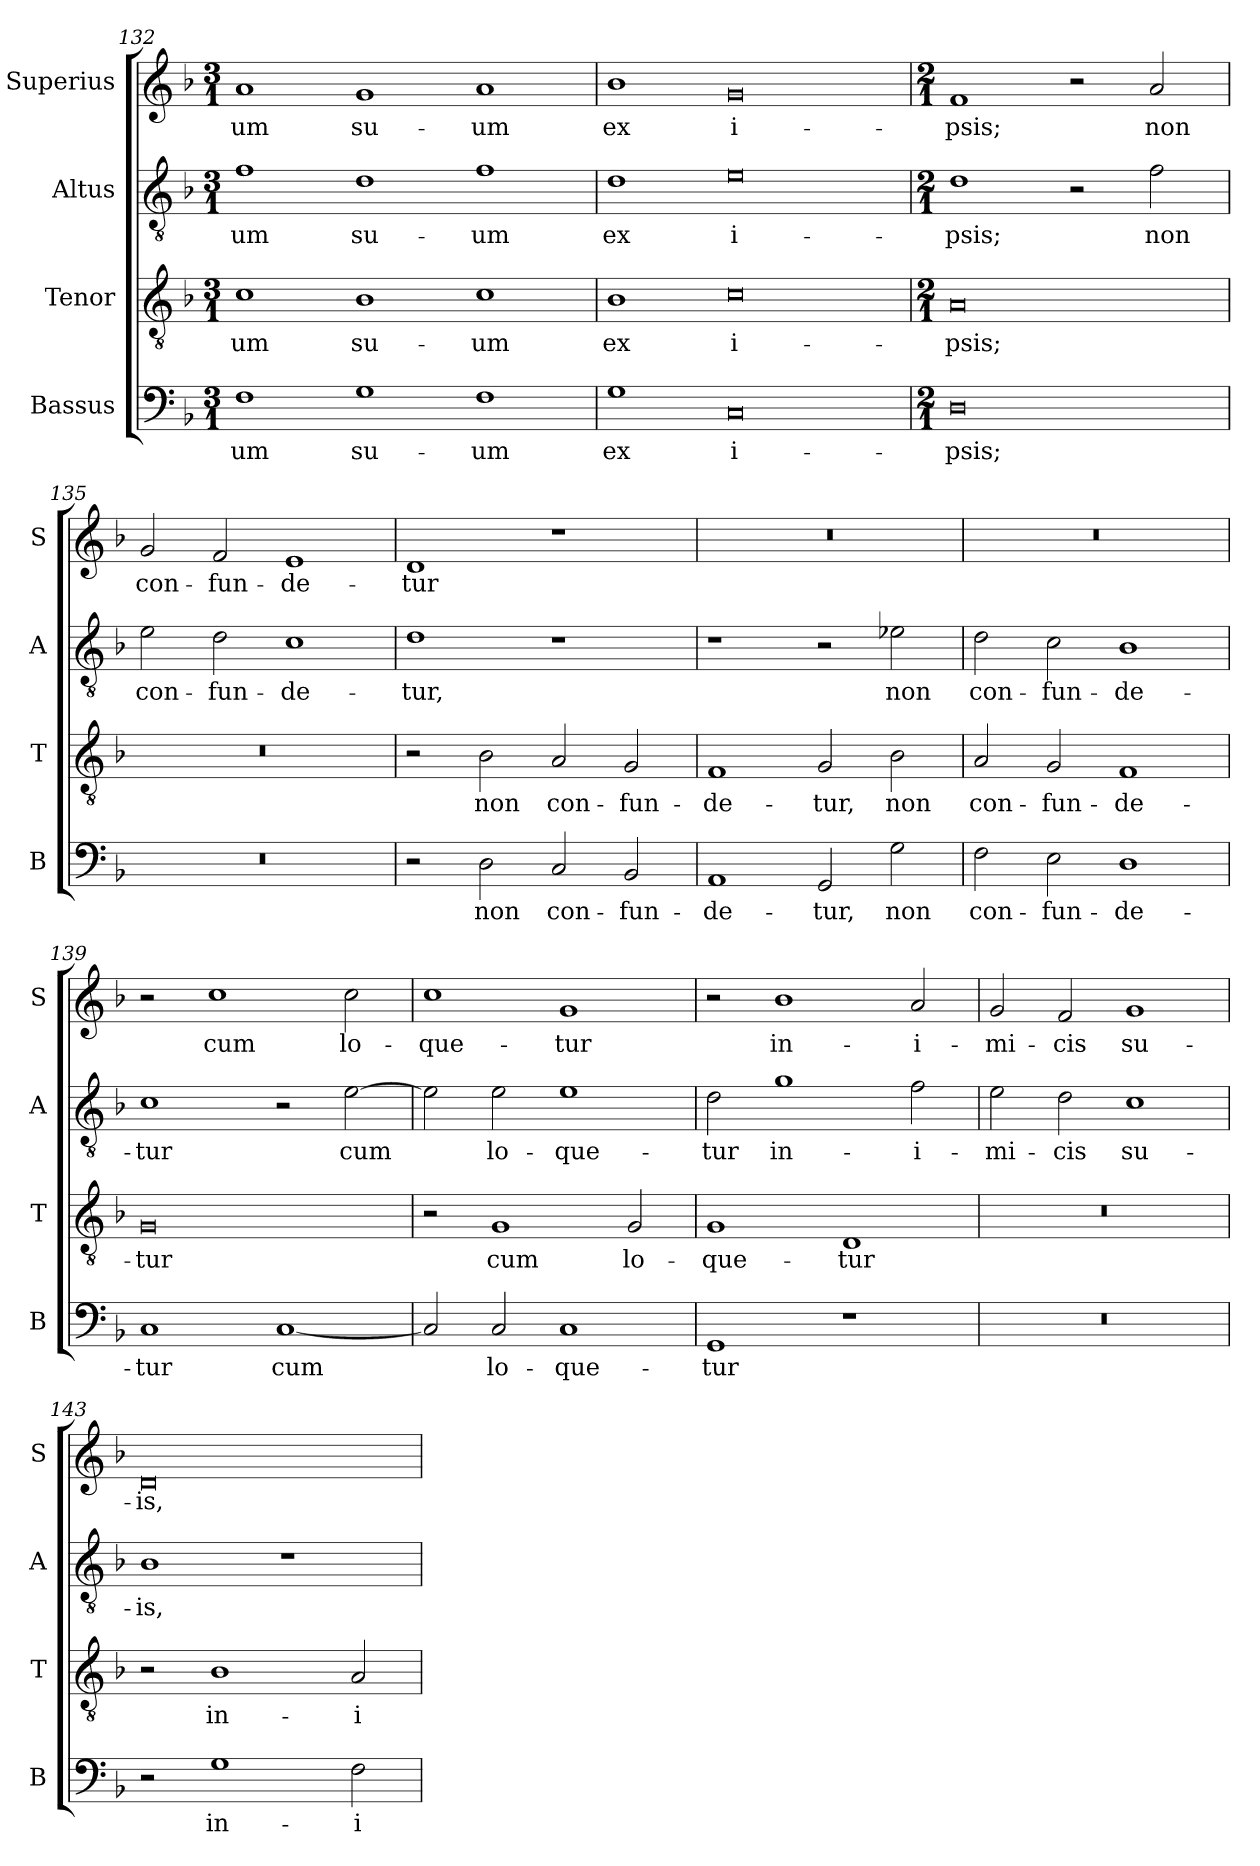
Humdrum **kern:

**kern	**text	**kern	**text	**kern	**text	**kern	**text
*part4	*part4	*part3	*part3	*part2	*part2	*part1	*part1
*staff4	*staff4	*staff3	*staff3	*staff2	*staff2	*staff1	*staff1
*I"Bassus	*	*I"Tenor	*	*I"Altus	*	*I"Superius	*
*I'B	*	*I'T	*	*I'A	*	*I'S	*
*clefF4	*	*clefGv2	*	*clefGv2	*	*clefG2	*
*k[b-]	*	*k[b-]	*	*k[b-]	*	*k[b-]	*
*F:	*	*F:	*	*F:	*	*F:	*
*M3/1	*	*M3/1	*	*M3/1	*	*M3/1	*
=132	=132	=132	=132	=132	=132	=132	=132
1F	-um	1c	-um	1f	-um	1a	-um
1G	su-	1B-	su-	1d	su-	1g	su-
1F	-um	1c	-um	1f	-um	1a	-um
=133	=133	=133	=133	=133	=133	=133	=133
1G	ex	1B-	ex	1d	ex	1b-	ex
0C	i-	0c	i-	0e	i-	0g	i-
=134	=134	=134	=134	=134	=134	=134	=134
*M2/1	*	*M2/1	*	*M2/1	*	*M2/1	*
0D	-psis;	0A	-psis;	1d	-psis;	1f	-psis;
.	.	.	.	2r	.	2r	.
.	.	.	.	2f	non	2a	non
=135	=135	=135	=135	=135	=135	=135	=135
0r	.	0r	.	2e	con-	2g	con-
.	.	.	.	2d	-fun-	2f	-fun-
.	.	.	.	1c	-de-	1e	-de-
=136	=136	=136	=136	=136	=136	=136	=136
2r	.	2r	.	1d	-tur,	1d	-tur
2D	non	2B-	non	.	.	.	.
2C	con-	2A	con-	1r	.	1r	.
2BB-	-fun-	2G	-fun-	.	.	.	.
=137	=137	=137	=137	=137	=137	=137	=137
1AA	-de-	1F	-de-	1r	.	0r	.
2GG	-tur,	2G	-tur,	2r	.	.	.
2G	non	2B-	non	2e-X	non	.	.
=138	=138	=138	=138	=138	=138	=138	=138
2F	con-	2A	con-	2d	con-	0r	.
2E	-fun-	2G	-fun-	2c	-fun-	.	.
1D	-de-	1F	-de-	1B-	-de-	.	.
=139	=139	=139	=139	=139	=139	=139	=139
1C	-tur	0G	-tur	1c	-tur	2r	.
.	.	.	.	.	.	1cc	cum
[1C	cum	.	.	2r	.	.	.
.	.	.	.	[2e	cum	2cc	lo-
=140	=140	=140	=140	=140	=140	=140	=140
2C]	.	2r	.	2e]	.	1cc	-que-
2C	lo-	1G	cum	2e	lo-	.	.
1C	-que-	.	.	1e	-que-	1g	-tur
.	.	2G	lo-	.	.	.	.
=141	=141	=141	=141	=141	=141	=141	=141
1GG	-tur	1G	-que-	2d	-tur	2r	.
.	.	.	.	1g	in-	1b-	in-
1r	.	1D	-tur	.	.	.	.
.	.	.	.	2f	-i-	2a	-i-
=142	=142	=142	=142	=142	=142	=142	=142
0r	.	0r	.	2e	-mi-	2g	-mi-
.	.	.	.	2d	-cis	2f	-cis
.	.	.	.	1c	su-	1g	su-
=143	=143	=143	=143	=143	=143	=143	=143
2r	.	2r	.	1B-	-is,	0d	-is,
1G	in-	1B-	in-	.	.	.	.
.	.	.	.	1r	.	.	.
2F	-i-	2A	-i-	.	.	.	.
=	=	=	=	=	=	=	=
*-	*-	*-	*-	*-	*-	*-	*-
